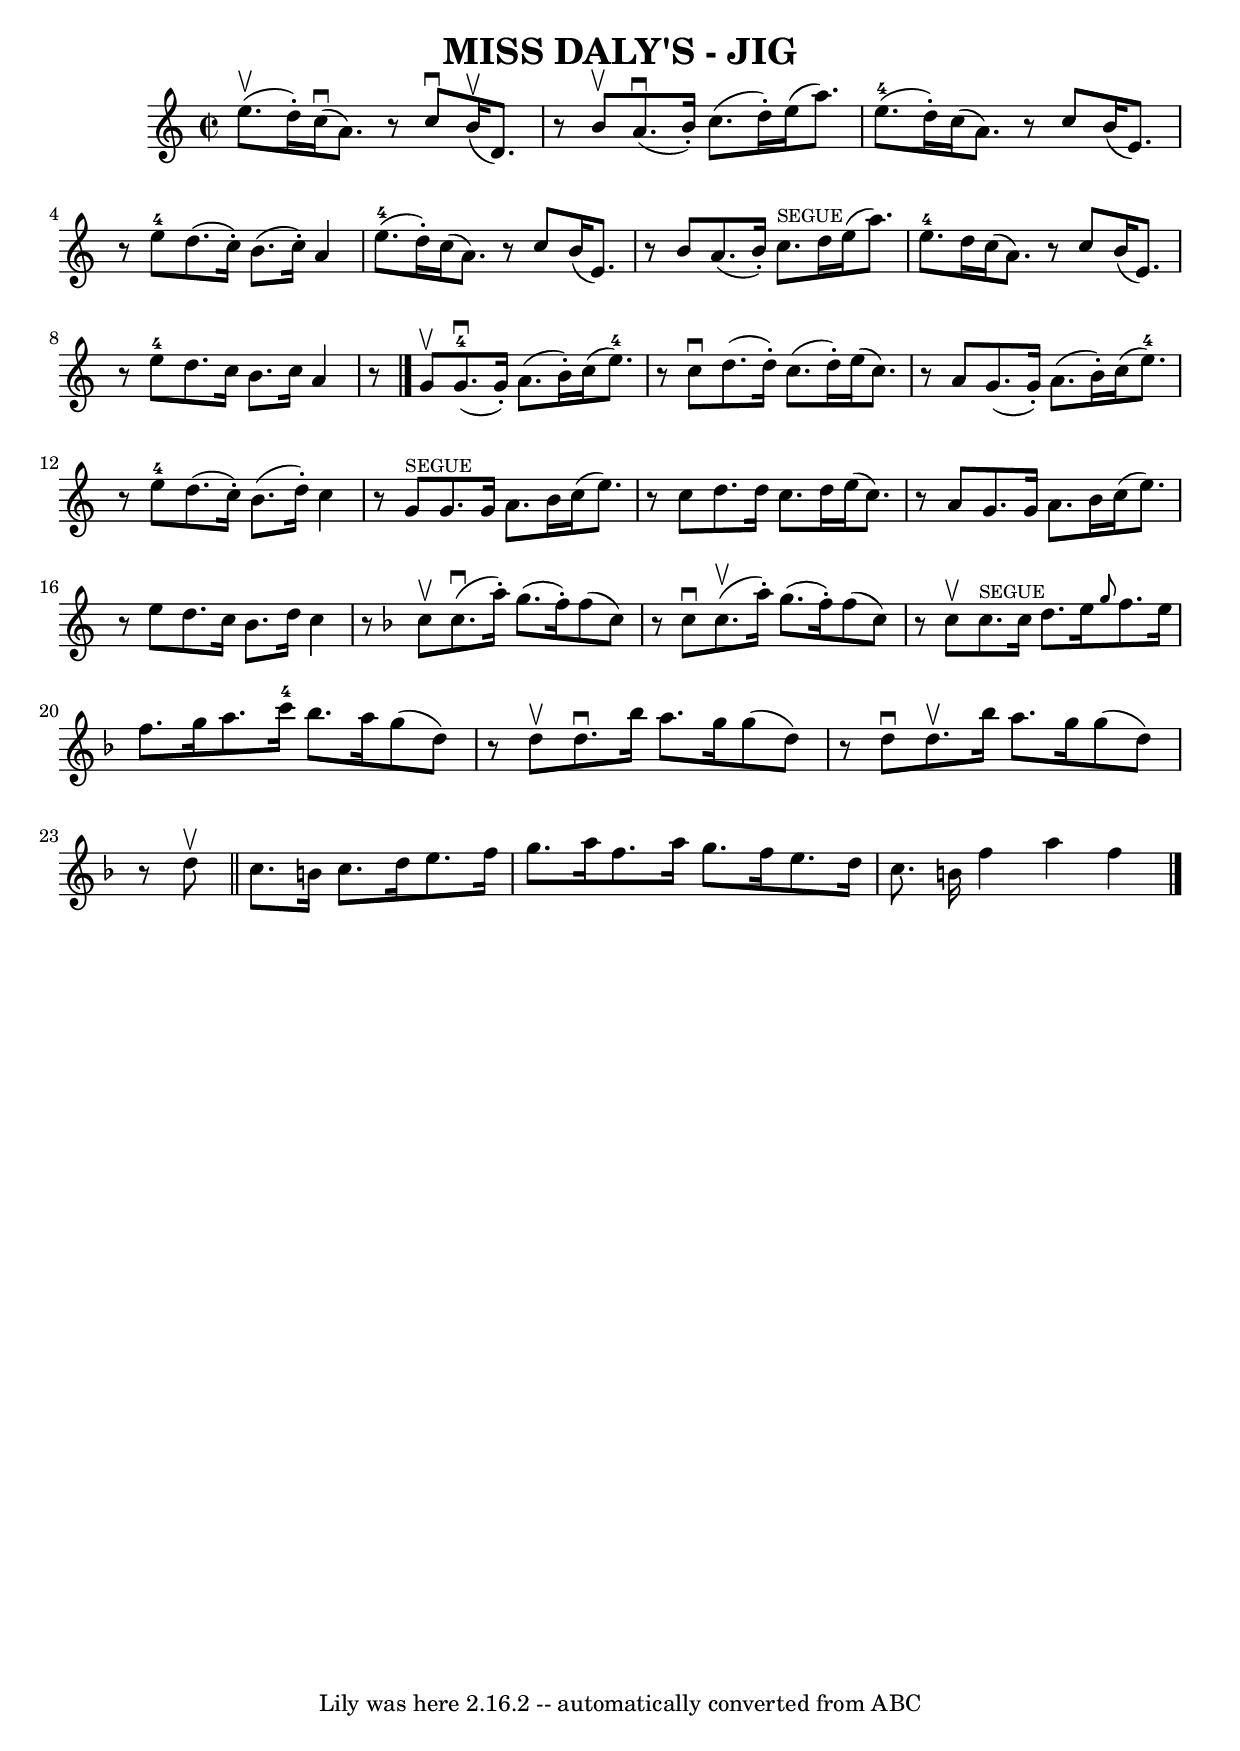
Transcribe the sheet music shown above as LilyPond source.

\version "2.7.40"
\include "Mammoth.ily"
\header {
	%% book = "Ryan's Mammoth Collection of Fiddle Tunes"
	crossRefNumber = "1"
	footnotes = ""
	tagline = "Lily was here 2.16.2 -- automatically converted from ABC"
	title = "MISS DALY'S - JIG"
}
voicedefault =  {


\override Staff.TimeSignature #'style = #'C
 \time 2/2 
\key a \minor e''8. (^\upbow d''16 -.)       |
     
c''16 (^\downbow a'8.)   r8 c''8^\downbow b'16 (^\upbow d'8.)   
r8 b'8^\upbow   |
 a'8. (^\downbow b'16 -.) c''8. (d''16 -. 
-) e''16 (a''8.) e''8.-4(d''16 -.)       |
 c''16 (
 a'8.)   r8 c''8 b'16 (e'8.)   r8 e''8-4   |
 d''8. (
 c''16 -.) b'8. (c''16 -.) a'4 e''8.-4(d''16 -.)   
|
     |
 c''16 (a'8.)   r8 c''8 b'16 (e'8.)   r8 
b'8    |
 a'8. (b'16 -.) c''8.^\segue d''16 e''16 (
a''8.) e''8.-4 d''16        |
 c''16 (a'8.)   r8 c''8 
 b'16 (e'8.)   r8 e''8-4   |
 d''8. c''16 b'8.    
c''16 a'4    r8   \bar "|." g'8^\upbow       |
 g'8. 
-4(^\downbow g'16 -.) a'8. (b'16 -.) c''16 (e''8.-4)   
r8 c''8^\downbow   |
 d''8. (d''16 -.) c''8. (d''16 -.)   
e''16 (c''8.)   r8 a'8        |
 g'8. (g'16 -.) a'8. (
b'16 -.) c''16 (e''8.-4)   r8 e''8-4   |
 d''8. (
c''16 -.) b'8. (d''16 -.) c''4    r8 g'8^\segue   |
     
|
 g'8. g'16 a'8. b'16 c''16 (e''8.)   r8 c''8    
|
 d''8. d''16 c''8. d''16 e''16 (c''8.)   r8 a'8     
   |
 g'8. g'16 a'8. b'16 c''16 (e''8.)   r8 e''8    
|
 d''8. c''16 b'8. d''16 c''4    r8   
\key f \major c''8 
^\upbow       |
 c''8. (^\downbow a''16 -.) g''8. (f''16 -. 
-) f''8 (c''8)   r8 c''8^\downbow   |
 c''8. (^\upbow   
a''16 -.) g''8. (f''16 -.) f''8 (c''8)   r8 c''8^\upbow       
|
 c''8.^\segue c''16 d''8. e''16  \grace { g''8  }   
f''8. e''16 f''8. g''16    |
 a''8. c'''16-4 bes''8.   
 a''16 g''8 (d''8)   r8 d''8^\upbow   |
     |
 d''8. 
^\downbow bes''16 a''8. g''16 g''8 (d''8)   r8 d''8^\downbow  
 |
 d''8.^\upbow bes''16 a''8. g''16 g''8 (d''8)   r8 
d''8^\upbow   \bar "||" c''8. b'16 c''8. d''16 e''8. f''16    
g''8. a''16    |
 f''8. a''16 g''8. f''16 e''8. d''16 
 c''8. b'16    \bar ":|" f''4 a''4 f''4    <<   \bar "|."  >>   
}

\score{
    <<

	\context Staff="default"
	{
	    \voicedefault 
	}

    >>
	\layout {
	}
	\midi {}
}
